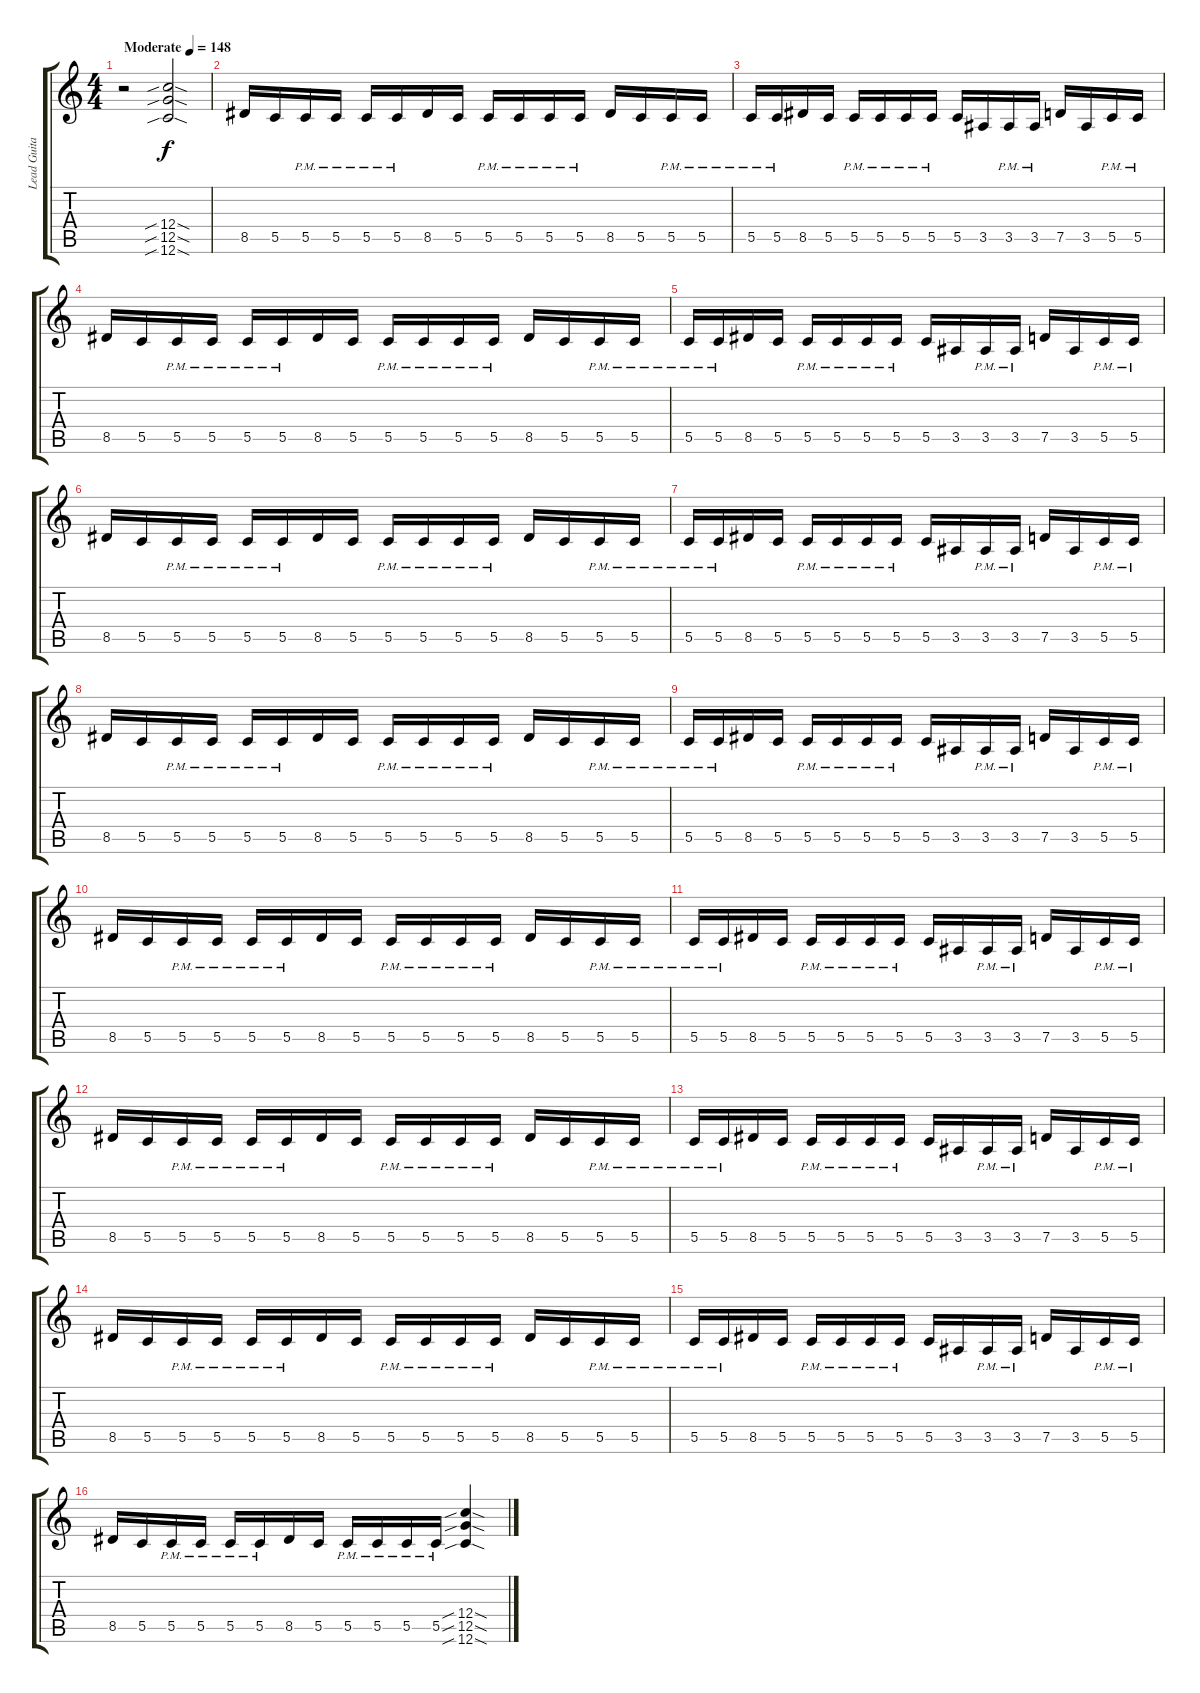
\track ("Lead Guitar" "Lead Guita") {instrument distortionguitar}
\staff {score tabs}
\tuning (D4 A3 F3 C3 G2 C2) {hide}
\ts (4 4)
\tempo (148 "Moderate")
\clef g2
\ks c
r.2{dy f instrument distortionguitar} (12.4{sib sod} 12.5{sib sod} 12.6{sib sod}).2 |
8.5.16 5.5.16 5.5{pm}.16 5.5{pm}.16 5.5{pm}.16 5.5{pm}.16 8.5.16 5.5.16 5.5{pm}.16 5.5{pm}.16 5.5{pm}.16 5.5{pm}.16 8.5.16 5.5.16 5.5{pm}.16 5.5{pm}.16 |
5.5{pm}.16 5.5{pm}.16 8.5.16 5.5.16 5.5{pm}.16 5.5{pm}.16 5.5{pm}.16 5.5{pm}.16 5.5.16 3.5.16 3.5{pm}.16 3.5{pm}.16 7.5.16 3.5.16 5.5{pm}.16 5.5{pm}.16 |
8.5.16 5.5.16 5.5{pm}.16 5.5{pm}.16 5.5{pm}.16 5.5{pm}.16 8.5.16 5.5.16 5.5{pm}.16 5.5{pm}.16 5.5{pm}.16 5.5{pm}.16 8.5.16 5.5.16 5.5{pm}.16 5.5{pm}.16 |
5.5{pm}.16 5.5{pm}.16 8.5.16 5.5.16 5.5{pm}.16 5.5{pm}.16 5.5{pm}.16 5.5{pm}.16 5.5.16 3.5.16 3.5{pm}.16 3.5{pm}.16 7.5.16 3.5.16 5.5{pm}.16 5.5{pm}.16 |
8.5.16 5.5.16 5.5{pm}.16 5.5{pm}.16 5.5{pm}.16 5.5{pm}.16 8.5.16 5.5.16 5.5{pm}.16 5.5{pm}.16 5.5{pm}.16 5.5{pm}.16 8.5.16 5.5.16 5.5{pm}.16 5.5{pm}.16 |
5.5{pm}.16 5.5{pm}.16 8.5.16 5.5.16 5.5{pm}.16 5.5{pm}.16 5.5{pm}.16 5.5{pm}.16 5.5.16 3.5.16 3.5{pm}.16 3.5{pm}.16 7.5.16 3.5.16 5.5{pm}.16 5.5{pm}.16 |
8.5.16 5.5.16 5.5{pm}.16 5.5{pm}.16 5.5{pm}.16 5.5{pm}.16 8.5.16 5.5.16 5.5{pm}.16 5.5{pm}.16 5.5{pm}.16 5.5{pm}.16 8.5.16 5.5.16 5.5{pm}.16 5.5{pm}.16 |
5.5{pm}.16 5.5{pm}.16 8.5.16 5.5.16 5.5{pm}.16 5.5{pm}.16 5.5{pm}.16 5.5{pm}.16 5.5.16 3.5.16 3.5{pm}.16 3.5{pm}.16 7.5.16 3.5.16 5.5{pm}.16 5.5{pm}.16 |
8.5.16 5.5.16 5.5{pm}.16 5.5{pm}.16 5.5{pm}.16 5.5{pm}.16 8.5.16 5.5.16 5.5{pm}.16 5.5{pm}.16 5.5{pm}.16 5.5{pm}.16 8.5.16 5.5.16 5.5{pm}.16 5.5{pm}.16 |
5.5{pm}.16 5.5{pm}.16 8.5.16 5.5.16 5.5{pm}.16 5.5{pm}.16 5.5{pm}.16 5.5{pm}.16 5.5.16 3.5.16 3.5{pm}.16 3.5{pm}.16 7.5.16 3.5.16 5.5{pm}.16 5.5{pm}.16 |
8.5.16 5.5.16 5.5{pm}.16 5.5{pm}.16 5.5{pm}.16 5.5{pm}.16 8.5.16 5.5.16 5.5{pm}.16 5.5{pm}.16 5.5{pm}.16 5.5{pm}.16 8.5.16 5.5.16 5.5{pm}.16 5.5{pm}.16 |
5.5{pm}.16 5.5{pm}.16 8.5.16 5.5.16 5.5{pm}.16 5.5{pm}.16 5.5{pm}.16 5.5{pm}.16 5.5.16 3.5.16 3.5{pm}.16 3.5{pm}.16 7.5.16 3.5.16 5.5{pm}.16 5.5{pm}.16 |
8.5.16 5.5.16 5.5{pm}.16 5.5{pm}.16 5.5{pm}.16 5.5{pm}.16 8.5.16 5.5.16 5.5{pm}.16 5.5{pm}.16 5.5{pm}.16 5.5{pm}.16 8.5.16 5.5.16 5.5{pm}.16 5.5{pm}.16 |
5.5{pm}.16 5.5{pm}.16 8.5.16 5.5.16 5.5{pm}.16 5.5{pm}.16 5.5{pm}.16 5.5{pm}.16 5.5.16 3.5.16 3.5{pm}.16 3.5{pm}.16 7.5.16 3.5.16 5.5{pm}.16 5.5{pm}.16 |
8.5.16 5.5.16 5.5{pm}.16 5.5{pm}.16 5.5{pm}.16 5.5{pm}.16 8.5.16 5.5.16 5.5{pm}.16 5.5{pm}.16 5.5{pm}.16 5.5{pm}.16 (12.4{sib sod} 12.5{sib sod} 12.6{sib sod}).4
